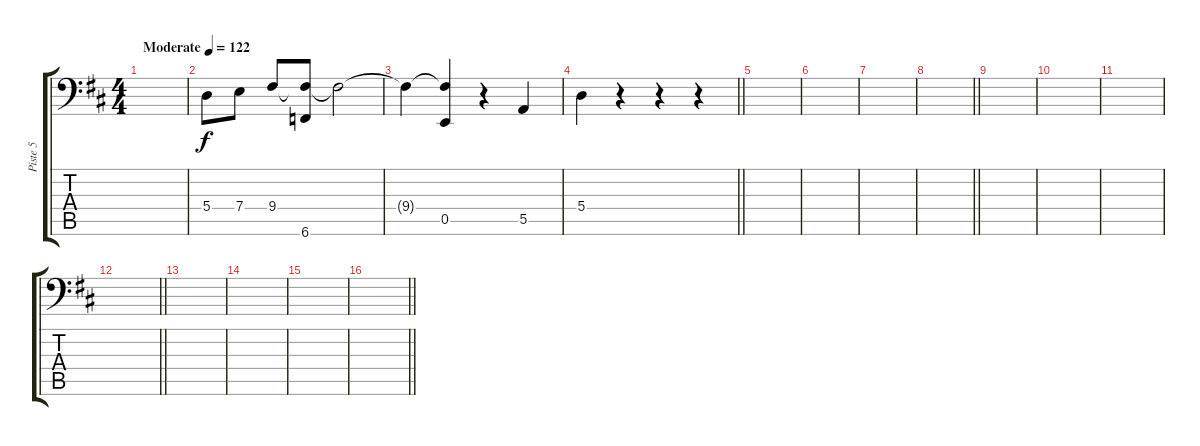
\track ("Piste 5" "Piste 5") {instrument acousticbass}
\staff {score tabs}
\tuning (C3 G2 D2 A1 E1 B0) {hide}
\ts (4 4)
\tempo (122 "Moderate")
\clef f4
\ks d
|
5.4.8 7.4.8 9.4.8 (9.4{t} 6.6).8 9.4{t}.2 |
9.4{t}.4 (9.4{t} 0.5).4 r.4 5.5.4 |
\barLineRight lightlight
5.4.4 r.4 r.4 r.4 |
|
|
|
\barLineRight lightlight
|
|
|
|
\barLineRight lightlight
|
|
|
|
\barLineRight lightlight
